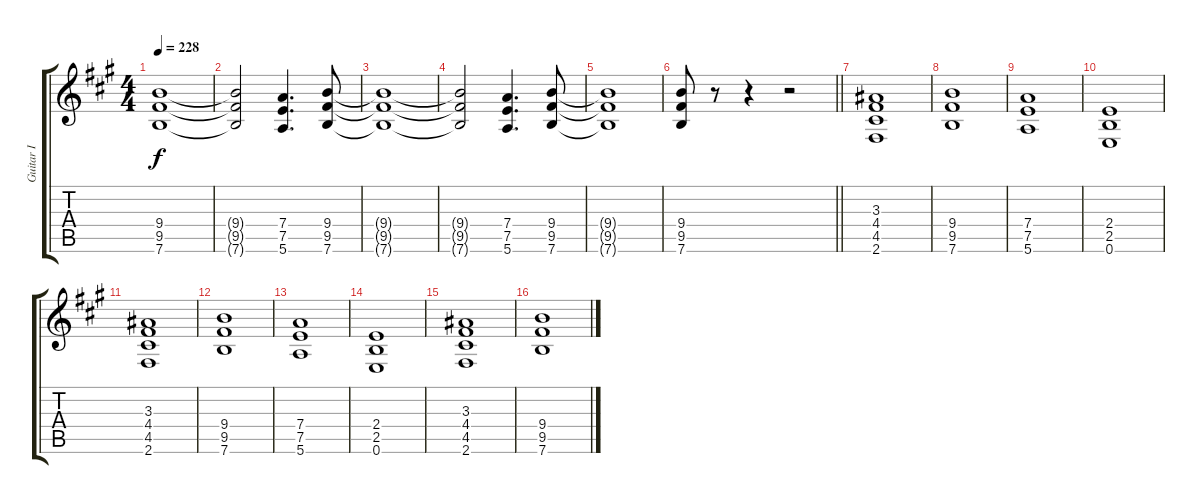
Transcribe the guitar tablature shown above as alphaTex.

\track ("Guitar I" "Guitar I") {mute instrument distortionguitar}
\staff {score tabs}
\tuning (E4 B3 G3 D3 A2 E2) {hide}
\ts (4 4)
\tempo 228
\clef g2
\ks a
(9.4{t} 9.5{t} 7.6{t}).1{dy f} |
(9.4{t} 9.5{t} 7.6{t}).2 (7.4 7.5 5.6).4{d} (9.4 9.5 7.6).8 |
(9.4{t} 9.5{t} 7.6{t}).1 |
(9.4{t} 9.5{t} 7.6{t}).2 (7.4 7.5 5.6).4{d} (9.4 9.5 7.6).8 |
(9.4{t} 9.5{t} 7.6{t}).1 |
\barLineRight lightlight
(9.4 9.5 7.6).8 r.8 r.4 r.2 |
(3.3 4.4 4.5 2.6).1 |
(9.4 9.5 7.6).1 |
(7.4 7.5 5.6).1 |
(2.4 2.5 0.6).1 |
(3.3 4.4 4.5 2.6).1 |
(9.4 9.5 7.6).1 |
(7.4 7.5 5.6).1 |
(2.4 2.5 0.6).1 |
(3.3 4.4 4.5 2.6).1 |
(9.4 9.5 7.6).1
